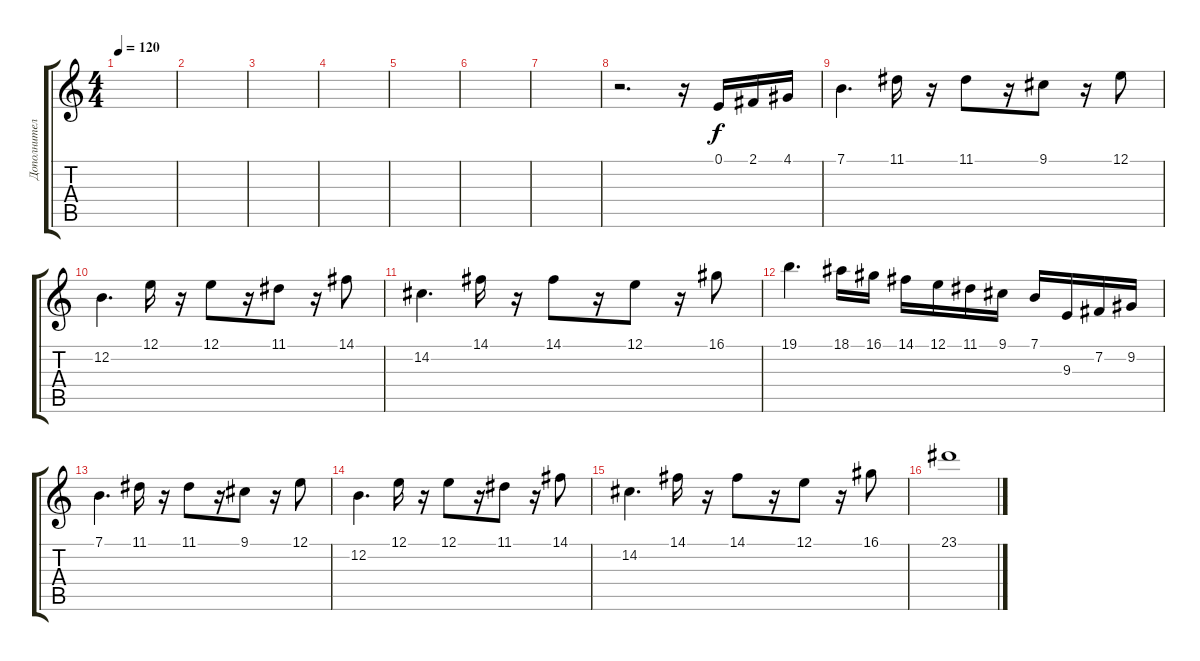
\track ("Дополнительный инструмент (флейта)" "Дополнител") {instrument flute}
\staff {score tabs}
\tuning (E4 B3 G3 D3 A2 E2) {hide}
\ts (4 4)
\tempo 120
\clef g2
\ks c
|
|
|
|
|
|
|
r.2{d} r.16 0.1.16 2.1.16 4.1.16 |
7.1.4{d} 11.1.16 r.16 11.1.8 r.16 9.1.8 r.16 12.1.8 |
12.2.4{d} 12.1.16 r.16 12.1.8 r.16 11.1.8 r.16 14.1.8 |
14.2.4{d} 14.1.16 r.16 14.1.8 r.16 12.1.8 r.16 16.1.8 |
19.1.4{d} 18.1.16 16.1.16 14.1.16 12.1.16 11.1.16 9.1.16 7.1.16 9.3.16 7.2.16 9.2.16 |
7.1.4{d} 11.1.16 r.16 11.1.8 r.16 9.1.8 r.16 12.1.8 |
12.2.4{d} 12.1.16 r.16 12.1.8 r.16 11.1.8 r.16 14.1.8 |
14.2.4{d} 14.1.16 r.16 14.1.8 r.16 12.1.8 r.16 16.1.8 |
23.1.1
